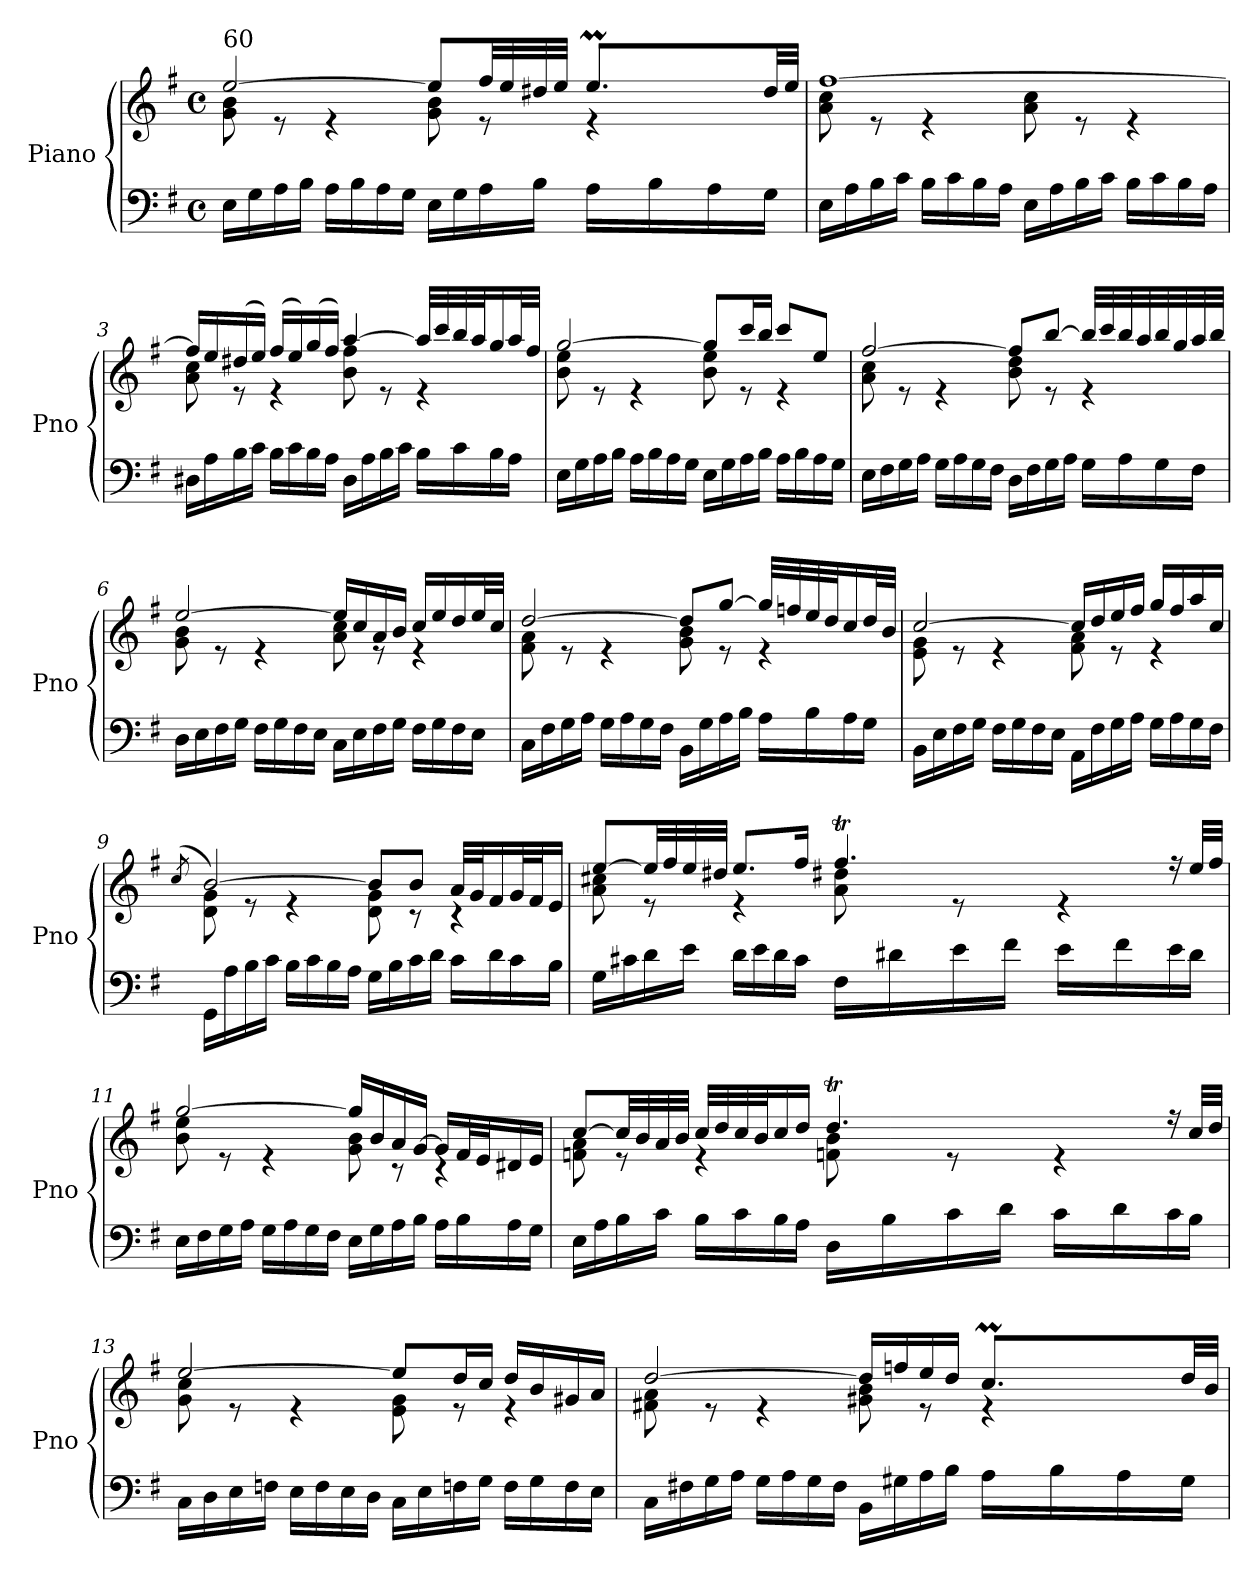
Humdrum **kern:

**kern	**kern
*part1	*part1
*staff2	*staff1
*I"Piano	*
*I'Pno	*
*clefF4	*clefG2
*k[f#]	*k[f#]
*G:	*G:
*M4/4	*M4/4
*met(c)	*met(c)
=1	=1
*	*^
*	*	*^
!	!LO:TX:a:t=60	!	!
16E\LL	[2ee/	8g\ 8b\	2.ryy
16G\	.	.	.
16A\	.	8re	.
16B\JJ	.	.	.
16A\LL	.	4re	.
16B\	.	.	.
16A\	.	.	.
16G\JJ	.	.	.
16E\LL	8ee/L]	8g\ 8b\	.
16G\	.	.	.
16A\	32ff#/LL	8re	.
.	32ee/	.	.
16B\JJ	32dd#X/	.	.
.	32ee/JJJ	.	.
*	*	*	*Xtuplet
16A\LL	8.eeM/L	4re	128%3ff#yy
.	.	.	128%3eeyy
.	.	.	128%3ff#yy
16B\	.	.	.
.	.	.	128%3eeyy
.	.	.	128%3ff#yy
.	.	.	128%3eeyy
16A\	.	.	.
.	.	.	128%3ff#yy
.	.	.	128%3eeyy
16G\JJ	32dd#/LL	.	16ryy
.	32ee/JJJ	.	.
*	*	*v	*v
=2	=2	=2
16E\LL	[1ff#	8a\ 8cc\
16A\	.	.
16B\	.	8re
16c\JJ	.	.
16B\LL	.	4re
16c\	.	.
16B\	.	.
16A\JJ	.	.
16E\LL	.	8a\ 8cc\
16A\	.	.
16B\	.	8re
16c\JJ	.	.
16B\LL	.	4re
16c\	.	.
16B\	.	.
16A\JJ	.	.
!!LO:LB:g=z	!!
=3	=3	=3
16D#X\LL	16ff#/LL]	8a\ 8cc\
16A\	16ee/	.
16B\	(16dd#X/	8re
16c\JJ	16ee/JJ)	.
16B\LL	(16ff#/LL	4re
16c\	16ee/)	.
16B\	(16gg/	.
16A\JJ	16ff#/JJ)	.
16D#\LL	[4aa/	8b\ 8ff#\
16A\	.	.
16B\	.	8re
16c\JJ	.	.
16B\LL	32aa/LLL]	4re
.	32ccc/	.
16c\	32bb/	.
.	32aa/J	.
16B\	16gg/	.
16A\JJ	32aa/L	.
.	32ff#/JJJ	.
=4	=4	=4
16E\LL	[2gg/	8b\ 8ee\
16G\	.	.
16A\	.	8re
16B\JJ	.	.
16A\LL	.	4re
16B\	.	.
16A\	.	.
16G\JJ	.	.
16E\LL	8gg/L]	8b\ 8ee\
16G\	.	.
16A\	16ccc/L	8re
16B\JJ	16bb/JJ	.
16A\LL	8ccc/L	4re
16B\	.	.
16A\	8ee/J	.
16G\JJ	.	.
=5	=5	=5
16E\LL	[2ff#/	8a\ 8cc\
16F#\	.	.
16G\	.	8re
16A\JJ	.	.
16G\LL	.	4re
16A\	.	.
16G\	.	.
16F#\JJ	.	.
16D\LL	8ff#/L]	8b\ 8dd\
16F#\	.	.
16G\	[8bb/J	8re
16A\JJ	.	.
16G\LL	32bb/LLL]	4re
.	32ccc/	.
16A\	32bb/	.
.	32aa/	.
16G\	32bb/	.
.	32gg/	.
16F#\JJ	32aa/	.
.	32bb/JJJ	.
!!LO:LB:g=z	!!
=6	=6	=6
16D\LL	[2ee/	8g\ 8b\
16E\	.	.
16F#\	.	8re
16G\JJ	.	.
16F#\LL	.	4re
16G\	.	.
16F#\	.	.
16E\JJ	.	.
16C\LL	16ee/LL]	8a\ 8cc\
16E\	16cc/	.
16F#\	16a/	8re
16G\JJ	16b/JJ	.
16F#\LL	16cc/LL	4re
16G\	16ee/	.
16F#\	16dd/	.
16E\JJ	32ee/L	.
.	32cc/JJJ	.
=7	=7	=7
16C\LL	[2dd/	8f#\ 8a\
16F#\	.	.
16G\	.	8re
16A\JJ	.	.
16G\LL	.	4re
16A\	.	.
16G\	.	.
16F#\JJ	.	.
16BB\LL	8dd/L]	8g\ 8b\
16G\	.	.
16A\	[8gg/J	8re
16B\JJ	.	.
16A\LL	32gg/LLL]	4re
.	32ffn/	.
16B\	32ee/	.
.	32dd/J	.
16A\	16cc/	.
16G\JJ	32dd/L	.
.	32b/JJJ	.
=8	=8	=8
16BB\LL	[2cc/	8e\ 8g\
16E\	.	.
16F#\	.	8re
16G\JJ	.	.
16F#\LL	.	4re
16G\	.	.
16F#\	.	.
16E\JJ	.	.
16AA\LL	16cc/LL]	8f#\ 8a\
16F#\	16dd/	.
16G\	16ee/	8re
16A\JJ	16ff#/JJ	.
16G\LL	16gg/LL	4re
16A\	16ff#/	.
16G\	16aa/	.
16F#\JJ	16cc/JJ	.
*	*v	*v
!!LO:LB:g=z
=9	=9
.	(8qcc/
*	*^
*	*	*^
16GG\LL	[2b/)	8d\ 8g\	8ccyy
16A\	.	.	.
16B\	.	8re	2byy
16c\JJ	.	.	.
16B\LL	.	4re	.
16c\	.	.	.
16B\	.	.	.
16A\JJ	.	.	.
16G\LL	8b/L]	8d\ 8g\	.
16B\	.	.	.
16c\	8b/J	8rc	4.ryy
16d\JJ	.	.	.
16c\LL	32a/LLL	4rc	.
.	32g/J	.	.
16d\	16f#/	.	.
16c\	32g/L	.	.
.	32f#/J	.	.
16B\JJ	16e/JJ	.	.
=10	=10	=10	=10
16G\LL	[8ee/L	8a\ 8cc#X\	2ryy
16c#X\	.	.	.
16d\	32ee/LL]	8re	.
.	32ff#/	.	.
16e\JJ	32ee/	.	.
.	32dd#X/JJJ	.	.
16d\LL	8.ee/L	4re	.
16e\	.	.	.
16d\	.	.	.
16c#\JJ	16ff#/Jk	.	.
16F#\LL	4.ff#t/	8a\ 8dd#X\	128%3ggyy
.	.	.	128%3ff#yy
.	.	.	128%3ggyy
16d#X\	.	.	.
.	.	.	128%3ff#yy
.	.	.	128%3ggyy
.	.	.	128%3ff#yy
16e\	.	8re	.
.	.	.	128%3ggyy
.	.	.	128%3ff#yy
16f#\JJ	.	.	128%3ggyy
.	.	.	128%3ff#yy
.	.	.	128%3ggyy
16e\LL	.	4re	.
.	.	.	128%3ff#yy
.	.	.	128%3ggyy
.	.	.	128%3ff#yy
16f#\	.	.	.
.	.	.	128%3ggyy
.	.	.	128%3ff#yy
16e\	16rff	.	8ryy
16d#\JJ	32ee/LLL	.	.
.	32ff#/JJJ	.	.
*	*	*v	*v
!!LO:LB:g=z
=11	=11	=11
16E\LL	[2gg/	8b\ 8ee\
16F#\	.	.
16G\	.	8re
16A\JJ	.	.
16G\LL	.	4re
16A\	.	.
16G\	.	.
16F#\JJ	.	.
16E\LL	16gg/LL]	8g\ 8b\
16G\	16b/	.
16A\	16a/	8rc
16B\JJ	[16g/JJ	.
16A\LL	16g/LL]	4rc
16B\	32f#/L	.
.	32e/J	.
16A\	16d#X/	.
16G\JJ	16e/JJ	.
=12	=12	=12
*	*	*^
16E\LL	[8cc/L	8fn\ 8a\	2ryy
16A\	.	.	.
16B\	32cc/LL]	8re	.
.	32b/	.	.
16c\JJ	32a/	.	.
.	32b/JJJ	.	.
16B\LL	32cc/LLL	4re	.
.	32dd/	.	.
16c\	32cc/	.	.
.	32b/J	.	.
16B\	16cc/	.	.
16A\JJ	16dd/JJ	.	.
16D\LL	4.ddT/	8fn\ 8b\	128%3eeyy
.	.	.	128%3ddyy
.	.	.	128%3eeyy
16B\	.	.	.
.	.	.	128%3ddyy
.	.	.	128%3eeyy
.	.	.	128%3ddyy
16c\	.	8re	.
.	.	.	128%3eeyy
.	.	.	128%3ddyy
16d\JJ	.	.	128%3eeyy
.	.	.	128%3ddyy
.	.	.	128%3eeyy
16c\LL	.	4re	.
.	.	.	128%3ddyy
.	.	.	128%3eeyy
.	.	.	128%3ddyy
16d\	.	.	.
.	.	.	128%3eeyy
.	.	.	128%3ddyy
16c\	16rff	.	8ryy
16B\JJ	32cc/LLL	.	.
.	32dd/JJJ	.	.
*	*	*v	*v
!!LO:PB:g=z
=13	=13	=13
16C\LL	[2ee/	8g\ 8cc\
16D\	.	.
16E\	.	8re
16Fn\JJ	.	.
16E\LL	.	4re
16F\	.	.
16E\	.	.
16D\JJ	.	.
16C\LL	8ee/L]	8e\ 8g\
16E\	.	.
16Fn\	16dd/L	8re
16G\JJ	16cc/JJ	.
16F\LL	16dd/LL	4re
16G\	16b/	.
16F\	16g#X/	.
16E\JJ	16a/JJ	.
=14	=14	=14
*	*	*^
16C\LL	[2dd/	8f#X\ 8a\	2.ryy
16F#X\	.	.	.
16G\	.	8re	.
16A\JJ	.	.	.
16G\LL	.	4re	.
16A\	.	.	.
16G\	.	.	.
16F#\JJ	.	.	.
16BB\LL	16dd/LL]	8g#X\ 8b\	.
16G#X\	16ffn/	.	.
16A\	16ee/	8re	.
16B\JJ	16dd/JJ	.	.
16A\LL	8.ccM/L	4re	128%3ddyy
.	.	.	128%3ccyy
.	.	.	128%3ddyy
16B\	.	.	.
.	.	.	128%3ccyy
.	.	.	128%3ddyy
.	.	.	128%3ccyy
16A\	.	.	.
.	.	.	128%3ddyy
.	.	.	128%3ccyy
16G#\JJ	32dd/LL	.	16ryy
.	32b/JJJ	.	.
*	*v	*v	*v
=	=
*-	*-
